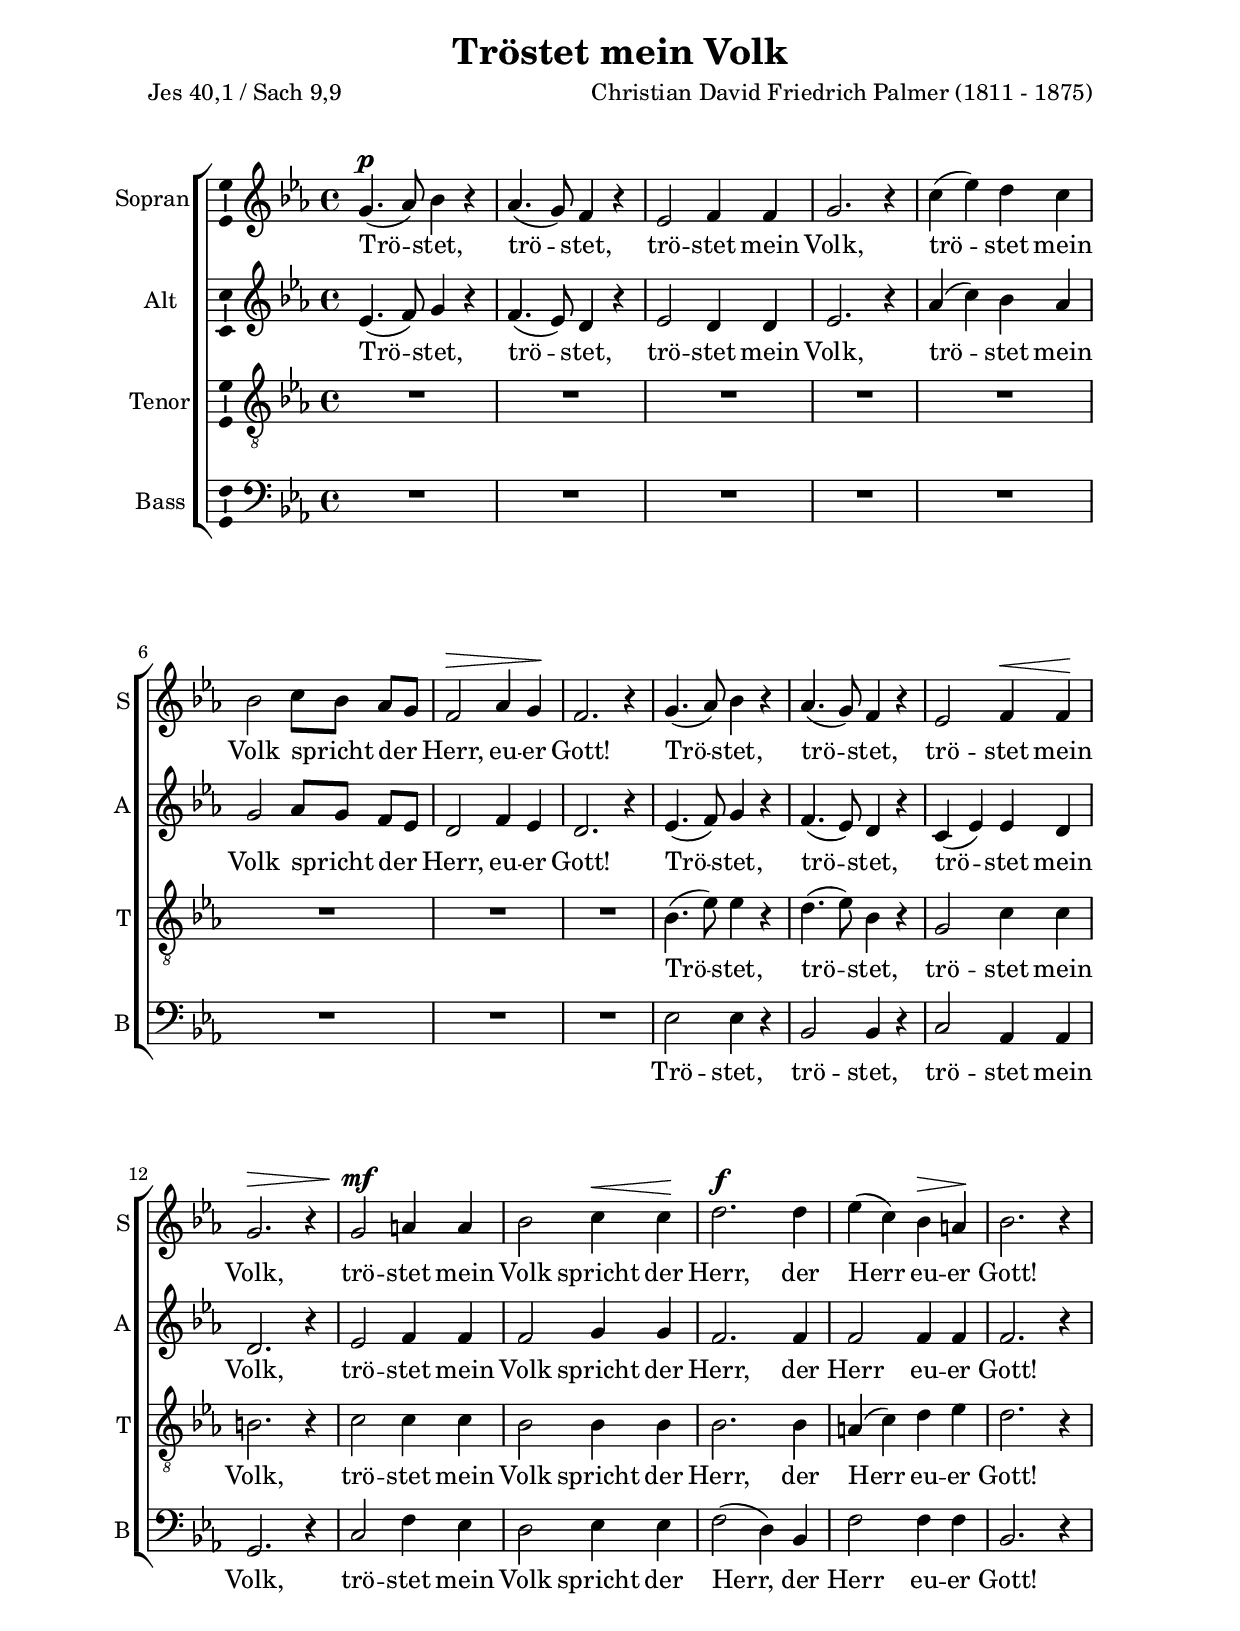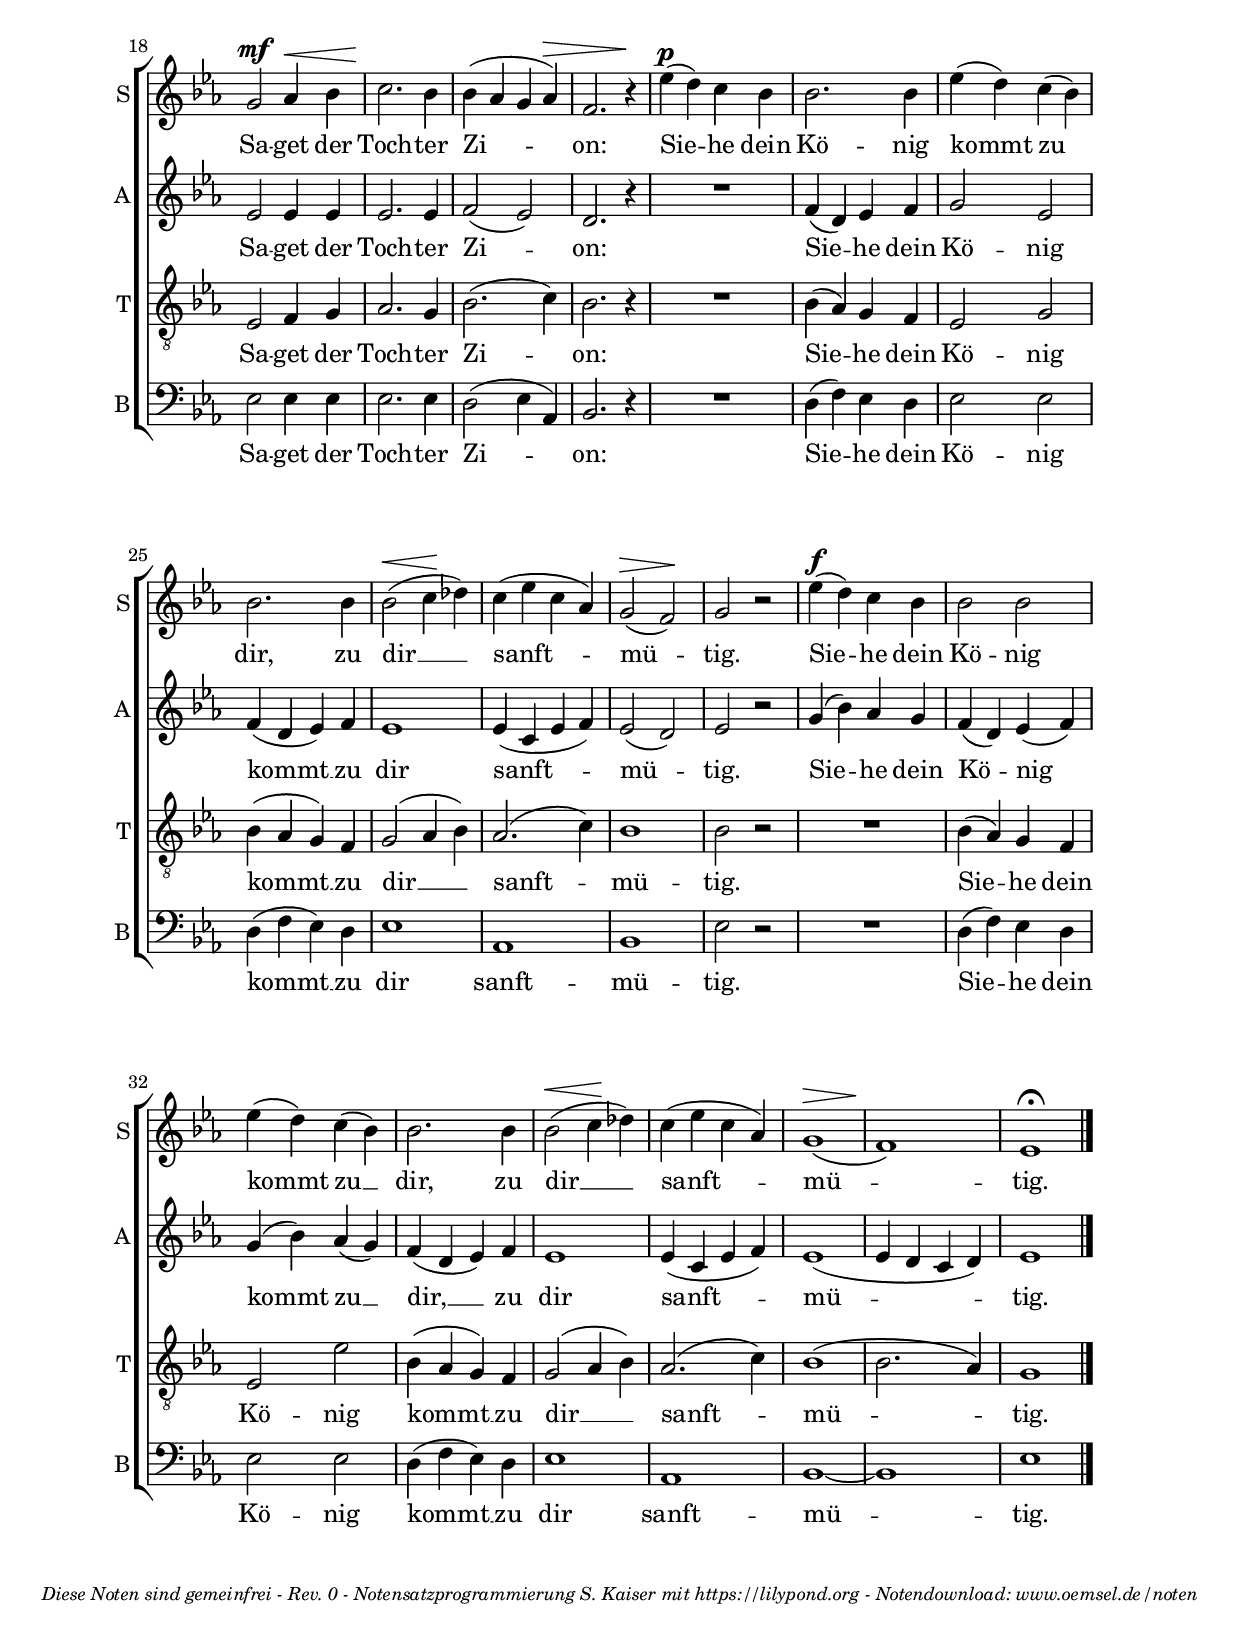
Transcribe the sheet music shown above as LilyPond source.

\version "2.22.1"

#(ly:set-option 'point-and-click #f)


%--------------------
% Maintainer: Sven Kaiser / e-mail: noten(at)oemsel.de
% troestet_mein_volk_palmer_2-seiten.ly
% 2022-09-21


%\include "articulate.ly"

\header {
    title =  "Tröstet mein Volk"
    poet = "Jes 40,1 / Sach 9,9"
    composer =  "Christian David Friedrich Palmer (1811 - 1875)"
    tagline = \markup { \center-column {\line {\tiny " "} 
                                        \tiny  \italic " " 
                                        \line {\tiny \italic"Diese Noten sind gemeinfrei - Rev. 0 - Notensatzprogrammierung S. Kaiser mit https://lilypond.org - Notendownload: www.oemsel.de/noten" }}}
}

#(set-global-staff-size 20)

\paper {
    paper-width = 21.00\cm
    paper-height = 29.7\cm
    top-margin = 1\cm
    bottom-margin = 2\cm
    left-margin = 2.5\cm
    right-margin = 2.5\cm
    print-page-number = ##f
    markup-system-spacing = #'((basic-distance . 14) )
    ragged-last-bottom = ##t
   
%    system-system-spacing #'basic-distance = #30

    }

\layout {
    \context { \Score
    skipBars = ##t
    autoBeaming = ##f
        }
    }



PartPOneVoiceOne =  \relative g' {
  \key es \major \stopStaff \override Staff.StaffSymbol.line-count =
  #5 \startStaff | % 1
  \clef "treble" \time 4/4 
  g4.( ^\p as8) bes4 r4 | % 2
  as4. ( g8 ) f4 r4 | % 3
  es2 f4 f4 | % 4
  g2. r4 | % 5
  c4 ( es4 ) d4 c4 | % 6
  bes2 c8[ bes8] as8[ g8] | % 7
  f2 ^\> as4 g4 -\! | % 8
  f2. r4  | % 9
  g4.( as8) bes4 r4 |
  %10
  as4. ( g8 ) f4 r4 | % 11
  es2 f4 ^\< f4 -\! | % 12
  g2.^\> r4 | % 13
  g2 -\mf a4 a4 | % 14
  bes2 c4 ^\< c4 -\! | % 15
  d2. ^\f d4  | % 16
  es4 ( c4 ) bes4 ^\> a4 -\! | % 17
  bes2. r4 | % 18
  g2 ^\mf as4 ^\< bes4 | % 19
  c2. -\! bes4 | %20
  bes4 ( as4 g4 as4 ) ^\>  | % 21
  f2. r4 -\! | % 22
  es'4 ( ^\p d4 ) c4 bes4 | % 23
  bes2. bes4  | % 24
  es4 ( d4 ) c4 ( bes4 ) | % 25
  bes2. bes4 | % 26
  bes2 ( ^\< c4 -\! des4 ) | % 27
  c4 ( es4 c4 as4 ) | % 28
  g2 ( ^\> f2 ) -\! | % 29
  g2 r2 | %30
  es'4 ( ^\f d4 ) c4 bes4  | % 31
  bes2 bes2 | % 32
  es4 ( d4 ) c4 ( bes4 ) | % 33
  bes2. bes4 | % 34
  bes2 ( ^\< c4 -\! des4 ) | % 35
  c4 ( es4 c4 as4 ) | % 36
  g1 ( ^\> | % 37
  f1 ) -\! | % 38
  es1 \fermata \bar "|."
}

PartPOneVoiceOneLyricsOne =  \lyricmode {
  \set ignoreMelismata = ##f
Trö -- stet, trö -- stet, trö -- stet mein Volk,
trö -- stet mein Volk spricht der Herr, eu -- er Gott!
Trö -- stet, trö -- stet, trö -- stet mein Volk,
trö -- stet mein Volk spricht der Herr, der Herr eu -- er Gott!
Sa -- get der Toch -- ter Zi -- on:
Sie -- he dein Kö -- nig kommt zu dir, zu dir __ sanft -- mü -- tig.
Sie -- he dein Kö -- nig kommt zu __ dir, zu dir __ sanft -- mü -- tig.
}

PartPTwoVoiceOne =  \relative es' {
  \clef "treble" \time 4/4 \key es \major \stopStaff \override
  Staff.StaffSymbol.line-count = #5 \startStaff | % 1
  es4. ( f8 ) g4 r4 | % 2
  f4. ( es8 ) d4 r4 | % 3
  es2 d4 d4 | % 4
  es2. r4 | % 5
  as4 ( c4 ) bes4 as4 | % 6
  g2 as8[ g8] f8[ es8] | % 7
  d2 f4 es4 | % 8
  d2. r4 | % 9
  es4. ( f8 ) g4 r4 | %10
  f4. ( es8 ) d4 r4 | % 11
  c4 ( es4 ) es4 d4 | % 12
  d2. r4 | % 13
  es2 f4 f4 | % 14
  f2 g4 g4 | % 15
  f2. f4 | % 16
  f2 f4 f4 | % 17
  f2. r4 | % 18
  es2 es4 es4 | % 19
  es2. es4 | %20
  f2 ( es2 ) | % 21
  d2. r4 | % 22
  R1 | % 23
  f4 ( d4 ) es4 f4 | % 24
  g2 es2 | % 25
  f4 ( d4 es4 ) f4 | % 26
  es1 | % 27
  es4 ( c4 es4 f4 ) | % 28
  es2 ( d2 ) | % 29
  es2 r2 | %30
  g4 ( bes4 ) as4 g4 | % 31
  f4 ( d4 ) es4 ( f4 ) | % 32
  g4 ( bes4 ) as4 ( g4 ) | % 33
  f4 ( d4 es4 ) f4 | % 34
  es1 | % 35
  es4 ( c4 es4 f4 ) | % 36
  es1 ( | % 37
  es4 d4 c4 d4 ) | % 38
  es1 \bar "|."
}

PartPTwoVoiceOneLyricsOne =  \lyricmode {
  \set ignoreMelismata = ##f
Trö -- stet, trö -- stet, trö -- stet mein Volk,
trö -- stet mein Volk spricht der Herr, eu -- er Gott!
Trö -- stet, trö -- stet, trö -- stet mein Volk,
trö -- stet mein Volk spricht der Herr, der Herr eu -- er Gott!
Sa -- get der Toch -- ter Zi -- on:
Sie -- he dein Kö -- nig kommt __ zu dir sanft -- mü -- tig.
Sie -- he dein Kö -- nig kommt zu __ dir, __ zu dir sanft -- mü -- tig.
}

PartPThreeVoiceOne =  \relative bes {
  \clef "treble_8" \time 4/4 \key es \major \stopStaff \override
  Staff.StaffSymbol.line-count = #5 \startStaff | % 1
  R1*8 | % 9
  bes4. ( es8 ) es4 r4 | \barNumberCheck
  #10
  d4. ( es8 ) bes4 r4 | % 11
  g2 c4 c4 | % 12
  b2. r4 | % 13
  c2 c4 c4 | % 14
  bes2 bes4 bes4 | % 15
  bes2. bes4 | % 16
  a4 ( c4 ) d4 es4 | % 17
  d2. r4 | % 18
  es,2 f4 g4 | % 19
  as2. g4 | %20
  bes2. ( c4 ) | % 21
  bes2. r4 | % 22
  R1 | % 23
  bes4 ( as4 ) g4 f4 | % 24
  es2 g2 | % 25
  bes4 ( as4 g4) f4 | % 26
  g2( as4 bes4 ) | % 27
  as2. ( c4 ) | % 28
  bes1 | % 29
  bes2 r2 | %30
  R1 | % 31
  bes4 ( -\markup{ \tiny {} } as4 ) g4
  f4 | % 32
  es2 es'2 | % 33
  bes4 ( as4 g4 ) f4 | % 34
  g2 ( as4 bes4 ) | % 35
  as2. ( c4 ) | % 36
  bes1 ( | % 37
  bes2. as4 ) | % 38
  g1 \bar "|."
}

PartPThreeVoiceOneLyricsOne =  \lyricmode {
  \set ignoreMelismata = ##f
Trö -- stet, trö -- stet, trö -- stet mein Volk,
trö -- stet mein Volk spricht der Herr, der Herr eu -- er Gott!
Sa -- get der Toch -- ter Zi -- on:
Sie -- he dein Kö -- nig kommt __ zu dir __ sanft -- mü -- tig.
Sie -- he dein Kö -- nig kommt __ zu dir __ sanft -- mü -- tig.
}

PartPFourVoiceOne =  \relative es {
  \clef "bass" \time 4/4 \key es \major \stopStaff \override
  Staff.StaffSymbol.line-count = #5 \startStaff | % 1
  R1*8 | % 9
  es2 es4 r4 | %10
  bes2 bes4 r4 | % 11
  c2 as4 as4 | % 12
  g2. r4 | % 13
  c2 f4 es4 | % 14
  d2 es4 es4 | % 15
  f2 ( d4 ) bes4 | % 16
  f'2 f4 f4 | % 17
  bes,2. r4 | % 18
  es2 es4 es4 | % 19
  es2. es4 | %20
  d2 ( es4 as,4) | % 21
  bes2. r4 | % 22
  R1 | % 23
  d4( f4)  es4 d4 | % 24
  es2 es2 | % 25
  d4 ( f4 es4 ) d4 | % 26
  es1 | % 27
  as,1 | % 28
  bes1 | % 29
  es2 r2 | %30
  R1 | % 31
  d4 ( f4 ) es4 d4 | % 32
  es2 es2 | % 33
  d4 ( f4 es4 ) d4 | % 34
  es1 | % 35
  as,1 | % 36
  bes1~  | % 37
  bes1  | % 38
  es1 \bar "|."
}

PartPFourVoiceOneLyricsOne =  \lyricmode {
  \set ignoreMelismata = ##f
Trö -- stet, trö -- stet, trö -- stet mein Volk,
trö -- stet mein Volk spricht der Herr, der Herr eu -- er Gott!
Sa -- get der Toch -- ter Zi -- on:
Sie -- he dein Kö -- nig kommt __ zu dir sanft -- mü -- tig.
Sie -- he dein Kö -- nig kommt __ zu dir sanft -- mü -- tig.
}


% The score definition
\score {
  <<

  \new ChoirStaff
  <<

    \new Staff  \with { \consists "Ambitus_engraver"} 
    <<
      \set Staff.instrumentName = "Sopran"
      \set Staff.shortInstrumentName = "S"
        \context Staff <<
        \mergeDifferentlyDottedOn\mergeDifferentlyHeadedOn
        \context Voice = "PartPOneVoiceOne" {  \PartPOneVoiceOne }
        \new Lyrics \lyricsto "PartPOneVoiceOne" { \PartPOneVoiceOneLyricsOne }
      >>
    >>
    \new Staff \with { \consists "Ambitus_engraver"}
    <<
      \set Staff.instrumentName = "Alt"
      \set Staff.shortInstrumentName = "A"
      \context Staff <<
        \mergeDifferentlyDottedOn\mergeDifferentlyHeadedOn
        \context Voice = "PartPTwoVoiceOne" {  \PartPTwoVoiceOne }
        \new Lyrics \lyricsto "PartPTwoVoiceOne" { \PartPTwoVoiceOneLyricsOne }
      >>
    >>
    \new Staff \with { \consists "Ambitus_engraver"}
    <<

      \set Staff.instrumentName = "Tenor"
      \set Staff.shortInstrumentName = "T"      
      \context Staff <<
        \mergeDifferentlyDottedOn\mergeDifferentlyHeadedOn
        \context Voice = "PartPThreeVoiceOne" {  \PartPThreeVoiceOne }
        \new Lyrics \lyricsto "PartPThreeVoiceOne" { \PartPThreeVoiceOneLyricsOne }
      >>
    >>
    \new Staff \with { \consists "Ambitus_engraver"}
    <<

      \set Staff.instrumentName = "Bass"
      \set Staff.shortInstrumentName = "B"      
      \context Staff <<
        \mergeDifferentlyDottedOn\mergeDifferentlyHeadedOn
        \context Voice = "PartPFourVoiceOne" {  \PartPFourVoiceOne }
        \new Lyrics \lyricsto "PartPFourVoiceOne" { \PartPFourVoiceOneLyricsOne }
      >>
    >>

   >>
  >>
       \layout { 
  	% Steuert die Höhe der Taktnummerierung über dem System        
        \context { \Score \override BarNumber #'padding = #2.0 } 
        % steuert die Einrückung des ersten Systems; Standardwert = automatisch eingerückt
        indent = #10
    }
}


%\score {
%<<
%\new Voice = "Sopran" { \autoBeamOff \PartPOneVoiceOne }
%\new Voice = "Alt" { \autoBeamOff \PartPTwoVoiceOne }
%\new Voice = "Tenor" { \autoBeamOff \PartPThreeVoiceOne }
%\new Voice = "Bass" { \autoBeamOff \PartPFourVoiceOne }
%>>
%\midi { }
%}